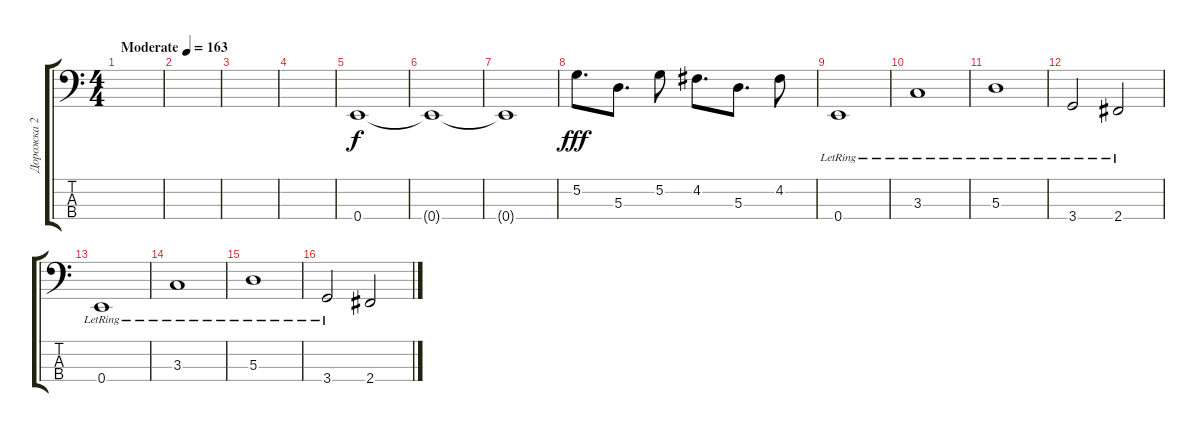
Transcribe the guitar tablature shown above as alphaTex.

\track ("Дорожка 2" "Дорожка 2") {instrument electricbassfinger}
\staff {score tabs}
\tuning (G2 D2 A1 E1) {hide}
\ts (4 4)
\tempo (163 "Moderate")
\clef f4
\ks c
|
|
|
|
0.4.1 |
0.4{t}.1 |
0.4{t}.1 |
5.2.8{d dy fff instrument electricguitarmuted} 5.3.8{d} 5.2.8 4.2.8{d} 5.3.8{d} 4.2.8 |
0.4{lr}.1 |
3.3{lr}.1 |
5.3{lr}.1 |
3.4{lr}.2 2.4{lr}.2 |
0.4{lr}.1 |
3.3{lr}.1 |
5.3{lr}.1 |
3.4{lr}.2 2.4.2
